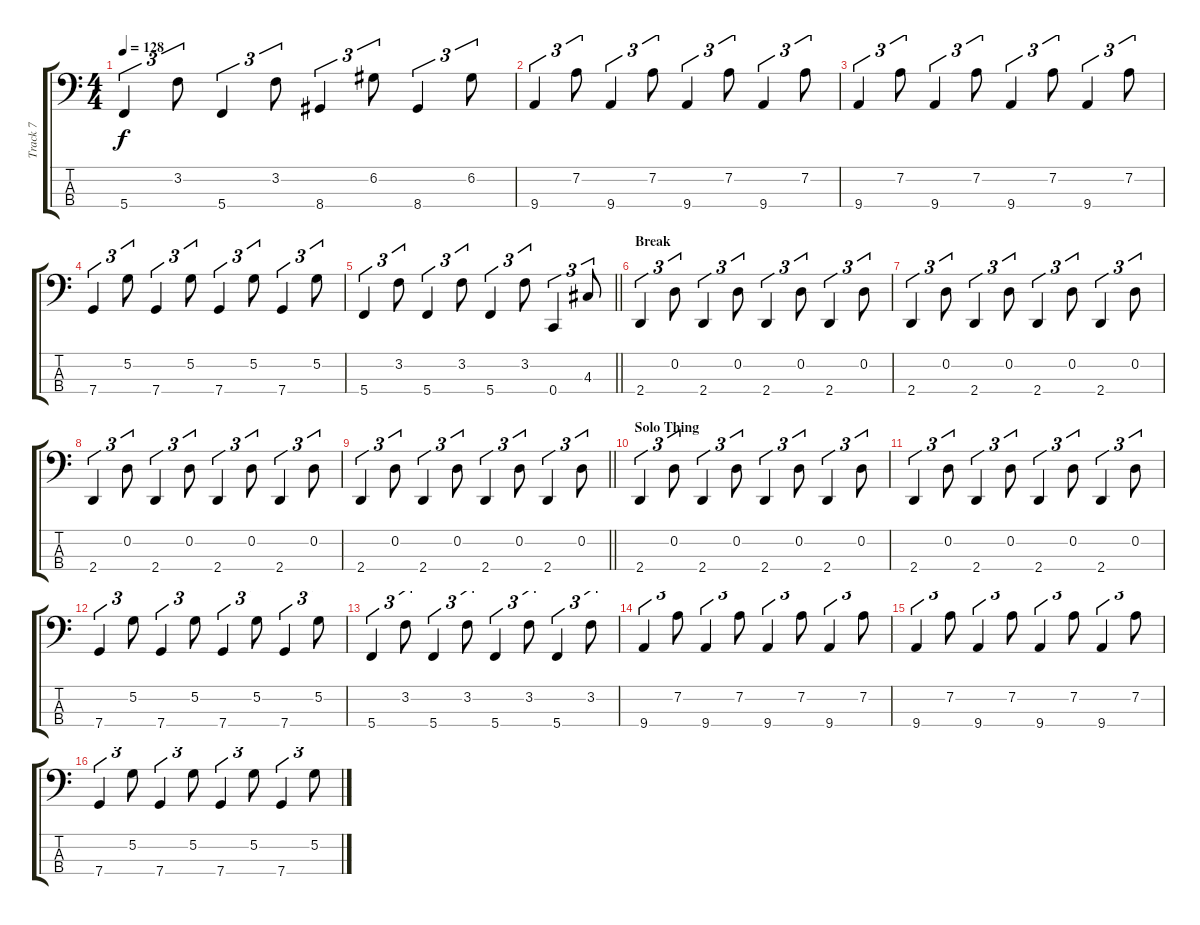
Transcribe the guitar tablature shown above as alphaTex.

\track ("Track 7" "Track 7") {instrument overdrivenguitar}
\staff {score tabs}
\tuning (G2 D2 A1 C1) {hide}
\ts (4 4)
\tempo 128
\clef f4
\ks c
5.4.4{tu (3 2) dy f} 3.2.8{tu (3 2)} 5.4.4{tu (3 2)} 3.2.8{tu (3 2)} 8.4.4{tu (3 2)} 6.2.8{tu (3 2)} 8.4.4{tu (3 2)} 6.2.8{tu (3 2)} |
9.4.4{tu (3 2)} 7.2.8{tu (3 2)} 9.4.4{tu (3 2)} 7.2.8{tu (3 2)} 9.4.4{tu (3 2)} 7.2.8{tu (3 2)} 9.4.4{tu (3 2)} 7.2.8{tu (3 2)} |
9.4.4{tu (3 2)} 7.2.8{tu (3 2)} 9.4.4{tu (3 2)} 7.2.8{tu (3 2)} 9.4.4{tu (3 2)} 7.2.8{tu (3 2)} 9.4.4{tu (3 2)} 7.2.8{tu (3 2)} |
7.4.4{tu (3 2)} 5.2.8{tu (3 2)} 7.4.4{tu (3 2)} 5.2.8{tu (3 2)} 7.4.4{tu (3 2)} 5.2.8{tu (3 2)} 7.4.4{tu (3 2)} 5.2.8{tu (3 2)} |
\barLineRight lightlight
5.4.4{tu (3 2)} 3.2.8{tu (3 2)} 5.4.4{tu (3 2)} 3.2.8{tu (3 2)} 5.4.4{tu (3 2)} 3.2.8{tu (3 2)} 0.4.4{tu (3 2)} 4.3.8{tu (3 2)} |
\section ("" "Break")
2.4.4{tu (3 2)} 0.2.8{tu (3 2)} 2.4.4{tu (3 2)} 0.2.8{tu (3 2)} 2.4.4{tu (3 2)} 0.2.8{tu (3 2)} 2.4.4{tu (3 2)} 0.2.8{tu (3 2)} |
2.4.4{tu (3 2)} 0.2.8{tu (3 2)} 2.4.4{tu (3 2)} 0.2.8{tu (3 2)} 2.4.4{tu (3 2)} 0.2.8{tu (3 2)} 2.4.4{tu (3 2)} 0.2.8{tu (3 2)} |
2.4.4{tu (3 2)} 0.2.8{tu (3 2)} 2.4.4{tu (3 2)} 0.2.8{tu (3 2)} 2.4.4{tu (3 2)} 0.2.8{tu (3 2)} 2.4.4{tu (3 2)} 0.2.8{tu (3 2)} |
\barLineRight lightlight
2.4.4{tu (3 2)} 0.2.8{tu (3 2)} 2.4.4{tu (3 2)} 0.2.8{tu (3 2)} 2.4.4{tu (3 2)} 0.2.8{tu (3 2)} 2.4.4{tu (3 2)} 0.2.8{tu (3 2)} |
\section ("" "Solo Thing")
2.4.4{tu (3 2)} 0.2.8{tu (3 2)} 2.4.4{tu (3 2)} 0.2.8{tu (3 2)} 2.4.4{tu (3 2)} 0.2.8{tu (3 2)} 2.4.4{tu (3 2)} 0.2.8{tu (3 2)} |
2.4.4{tu (3 2)} 0.2.8{tu (3 2)} 2.4.4{tu (3 2)} 0.2.8{tu (3 2)} 2.4.4{tu (3 2)} 0.2.8{tu (3 2)} 2.4.4{tu (3 2)} 0.2.8{tu (3 2)} |
7.4.4{tu (3 2)} 5.2.8{tu (3 2)} 7.4.4{tu (3 2)} 5.2.8{tu (3 2)} 7.4.4{tu (3 2)} 5.2.8{tu (3 2)} 7.4.4{tu (3 2)} 5.2.8{tu (3 2)} |
5.4.4{tu (3 2)} 3.2.8{tu (3 2)} 5.4.4{tu (3 2)} 3.2.8{tu (3 2)} 5.4.4{tu (3 2)} 3.2.8{tu (3 2)} 5.4.4{tu (3 2)} 3.2.8{tu (3 2)} |
9.4.4{tu (3 2)} 7.2.8{tu (3 2)} 9.4.4{tu (3 2)} 7.2.8{tu (3 2)} 9.4.4{tu (3 2)} 7.2.8{tu (3 2)} 9.4.4{tu (3 2)} 7.2.8{tu (3 2)} |
9.4.4{tu (3 2)} 7.2.8{tu (3 2)} 9.4.4{tu (3 2)} 7.2.8{tu (3 2)} 9.4.4{tu (3 2)} 7.2.8{tu (3 2)} 9.4.4{tu (3 2)} 7.2.8{tu (3 2)} |
7.4.4{tu (3 2)} 5.2.8{tu (3 2)} 7.4.4{tu (3 2)} 5.2.8{tu (3 2)} 7.4.4{tu (3 2)} 5.2.8{tu (3 2)} 7.4.4{tu (3 2)} 5.2.8{tu (3 2)}
